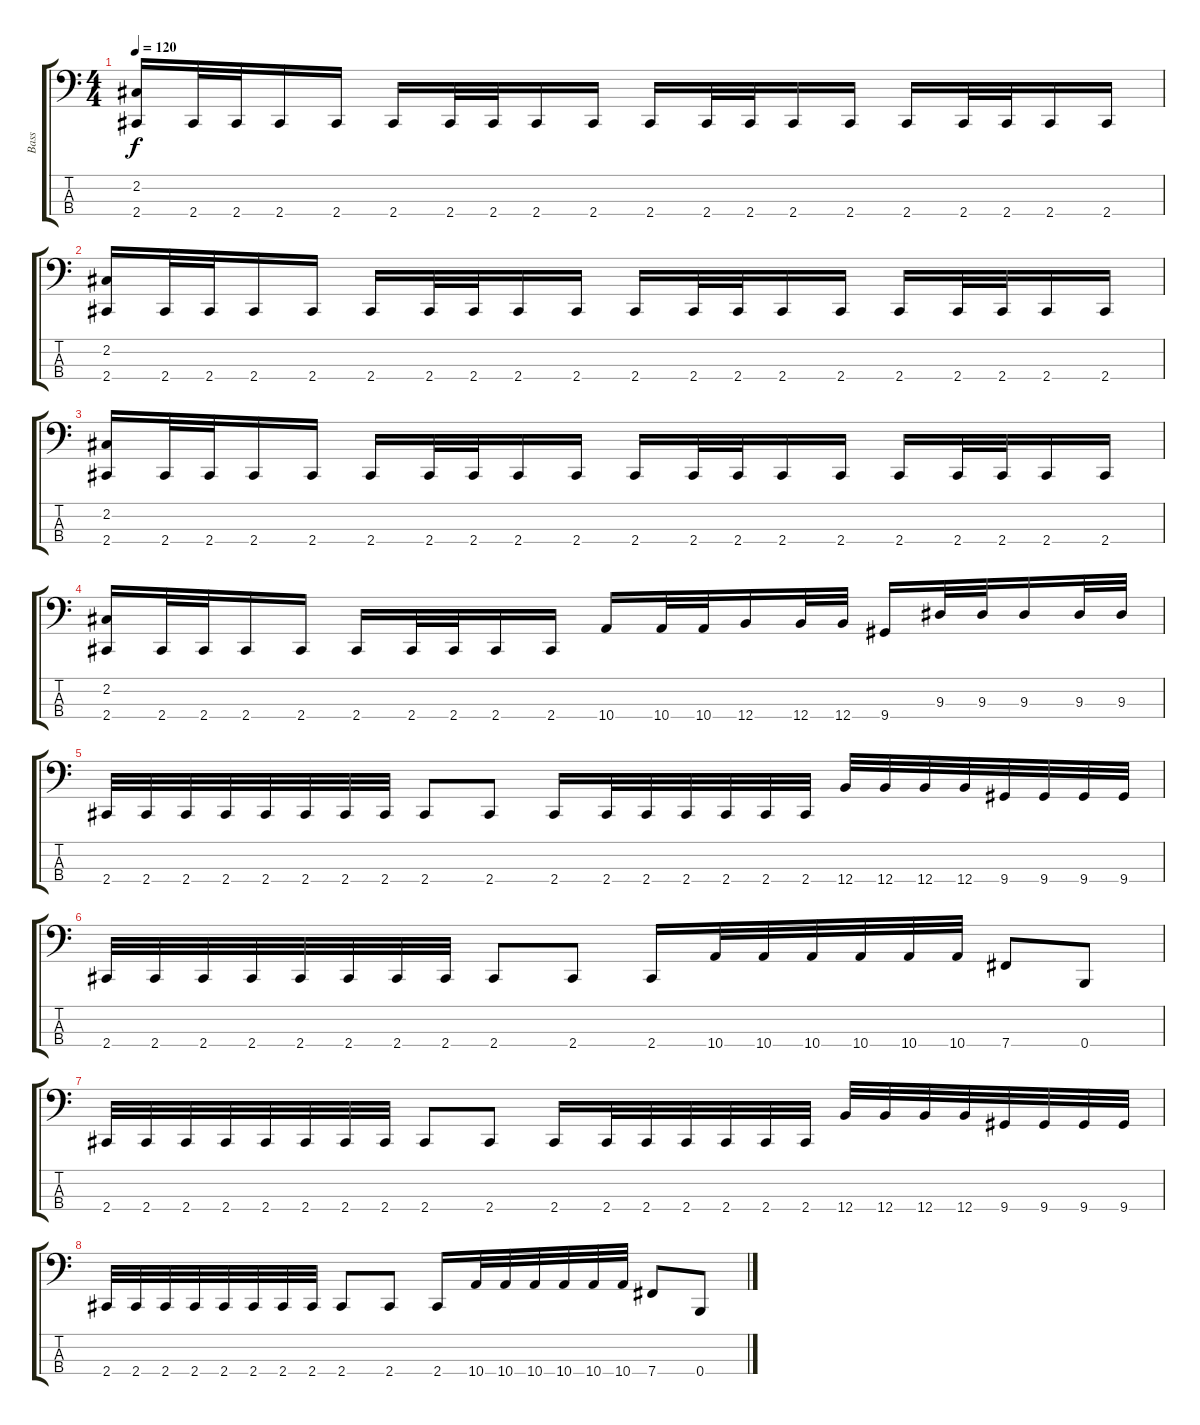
\track ("Bass" "Bass") {instrument electricbasspick}
\staff {score tabs}
\tuning (E2 B1 Gb1 B0) {hide}
\ts (4 4)
\tempo 120
\clef f4
\ks c
(2.2 2.4).16{dy f} 2.4.32 2.4.32 2.4.16 2.4.16 2.4.16 2.4.32 2.4.32 2.4.16 2.4.16 2.4.16 2.4.32 2.4.32 2.4.16 2.4.16 2.4.16 2.4.32 2.4.32 2.4.16 2.4.16 |
(2.2 2.4).16 2.4.32 2.4.32 2.4.16 2.4.16 2.4.16 2.4.32 2.4.32 2.4.16 2.4.16 2.4.16 2.4.32 2.4.32 2.4.16 2.4.16 2.4.16 2.4.32 2.4.32 2.4.16 2.4.16 |
(2.2 2.4).16 2.4.32 2.4.32 2.4.16 2.4.16 2.4.16 2.4.32 2.4.32 2.4.16 2.4.16 2.4.16 2.4.32 2.4.32 2.4.16 2.4.16 2.4.16 2.4.32 2.4.32 2.4.16 2.4.16 |
(2.2 2.4).16 2.4.32 2.4.32 2.4.16 2.4.16 2.4.16 2.4.32 2.4.32 2.4.16 2.4.16 10.4.16 10.4.32 10.4.32 12.4.16 12.4.32 12.4.32 9.4.16 9.3.32 9.3.32 9.3.16 9.3.32 9.3.32 |
2.4.32 2.4.32 2.4.32 2.4.32 2.4.32 2.4.32 2.4.32 2.4.32 2.4.8 2.4.8 2.4.16 2.4.32 2.4.32 2.4.32 2.4.32 2.4.32 2.4.32 12.4.32 12.4.32 12.4.32 12.4.32 9.4.32 9.4.32 9.4.32 9.4.32 |
2.4.32 2.4.32 2.4.32 2.4.32 2.4.32 2.4.32 2.4.32 2.4.32 2.4.8 2.4.8 2.4.16 10.4.32 10.4.32 10.4.32 10.4.32 10.4.32 10.4.32 7.4.8 0.4.8 |
2.4.32 2.4.32 2.4.32 2.4.32 2.4.32 2.4.32 2.4.32 2.4.32 2.4.8 2.4.8 2.4.16 2.4.32 2.4.32 2.4.32 2.4.32 2.4.32 2.4.32 12.4.32 12.4.32 12.4.32 12.4.32 9.4.32 9.4.32 9.4.32 9.4.32 |
2.4.32 2.4.32 2.4.32 2.4.32 2.4.32 2.4.32 2.4.32 2.4.32 2.4.8 2.4.8 2.4.16 10.4.32 10.4.32 10.4.32 10.4.32 10.4.32 10.4.32 7.4.8 0.4.8
